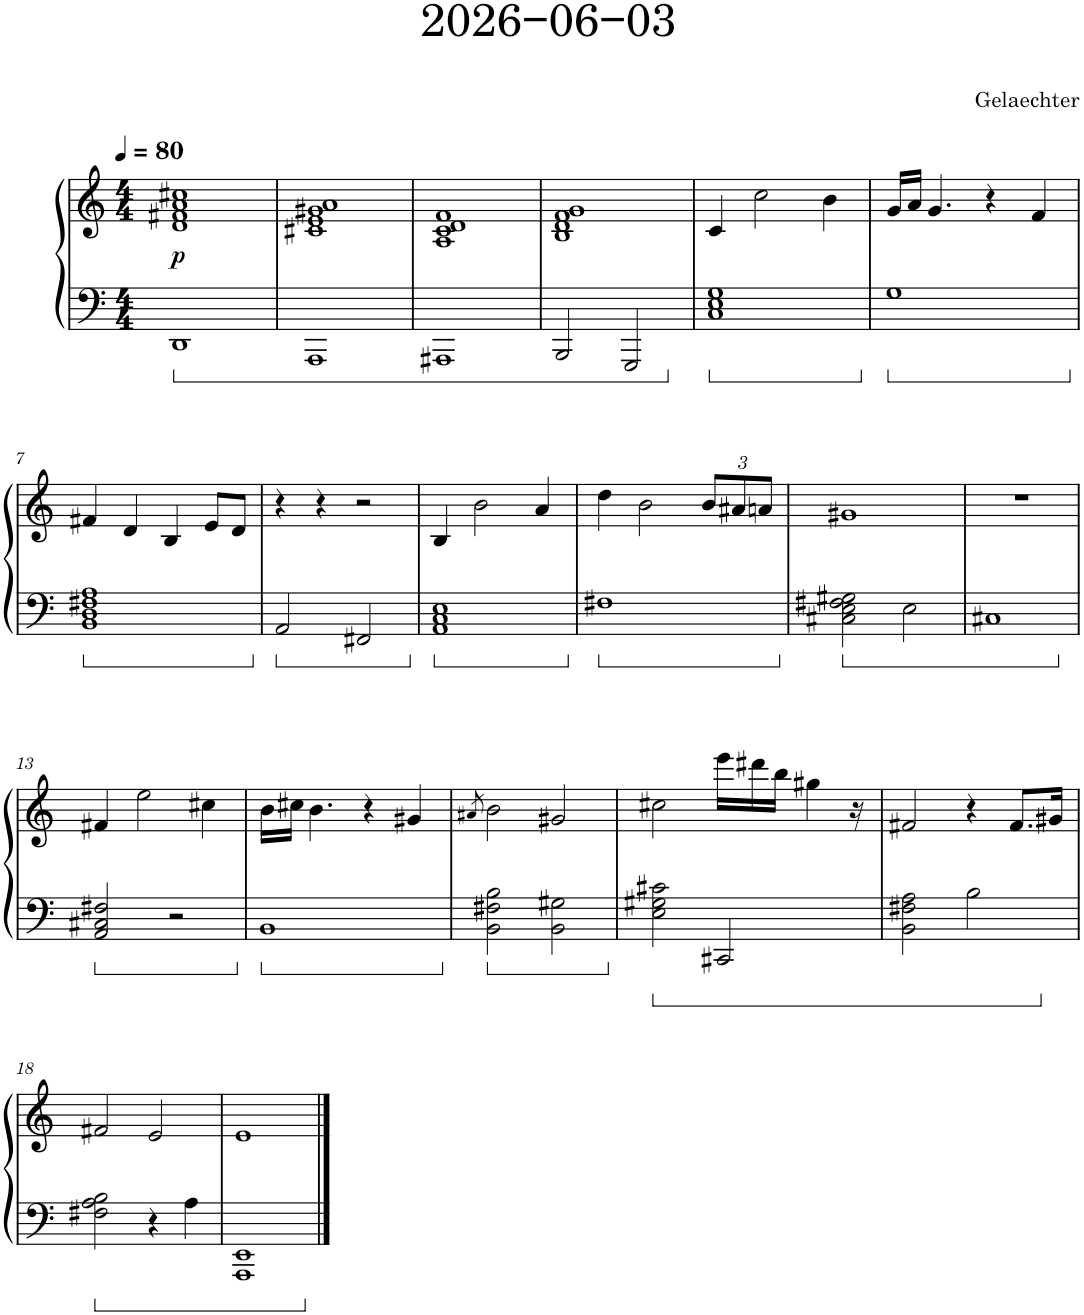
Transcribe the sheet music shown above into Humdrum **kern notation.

**kern	**kern	**dynam
*part1	*part1	*part1
*staff2	*staff1	*staff1/2
*I"Piano	*	*
*I'Pno.	*	*
*clefF4	*clefG2	*
*k[]	*k[]	*
*M4/4	*M4/4	*
*MM80	*MM80	*
=1	=1	=1
!	!	!LO:DY:b
1DD	1d 1f#X 1a 1cc#X	p
=2	=2	=2
1AAA	1c#X 1e 1g#X 1a	.
=3	=3	=3
1AAA#X	1A 1c 1d 1f	.
=4	=4	=4
2BBB/	1B 1d 1f 1g	.
2GGG/	.	.
=5	=5	=5
1C 1E 1G	4c/	.
.	2cc\	.
.	4b\	.
=6	=6	=6
1G	16g/LL	.
.	16a/JJ	.
.	4.g/	.
.	4r	.
.	4f/	.
!!LO:LB:g=z
=7	=7	=7
1BB 1D 1F#X 1A	4f#X/	.
.	4d/	.
.	4B/	.
.	8e/L	.
.	8d/J	.
=8	=8	=8
2AA/	4r	.
.	4r	.
2FF#X/	2r	.
=9	=9	=9
1AA 1C 1E	4B/	.
.	2b\	.
.	4a/	.
=10	=10	=10
1F#X	4dd\	.
.	2b\	.
*	*Xbrackettup	*
.	12b/L	.
.	12a#X/	.
.	12an/J	.
=11	=11	=11
2C#X\ 2E\ 2F#X\ 2G#X\	1g#X	.
2E\	.	.
=12	=12	=12
1C#X	1r	.
!!LO:LB:g=z
=13	=13	=13
2AA/ 2C#X/ 2F#X/	4f#X/	.
.	2ee\	.
2r	.	.
.	4cc#X\	.
=14	=14	=14
1BB	16b\LL	.
.	16cc#X\JJ	.
.	4.b\	.
.	4r	.
.	4g#X/	.
=15	=15	=15
.	8qa#X/	.
2BB\ 2F#X\ 2B\	2b\	.
2BB\ 2G#X\	2g#X/	.
=16	=16	=16
2E\ 2G#X\ 2c#X\	2cc#X\	.
2CC#X/	16eee\LL	.
.	16ddd#X\	.
.	16bb\JJ	.
.	4gg#X\	.
.	16r	.
=17	=17	=17
2BB\ 2F#X\ 2A\	2f#X/	.
2B\	4r	.
.	8.f#/L	.
.	16g#X/Jk	.
!!LO:LB:g=z
=18	=18	=18
2F#X\ 2A\ 2B\	2f#X/	.
4r	2e/	.
4A\	.	.
=19	=19	=19
1AAA 1EE	1e	.
==	==	==
*-	*-	*-
